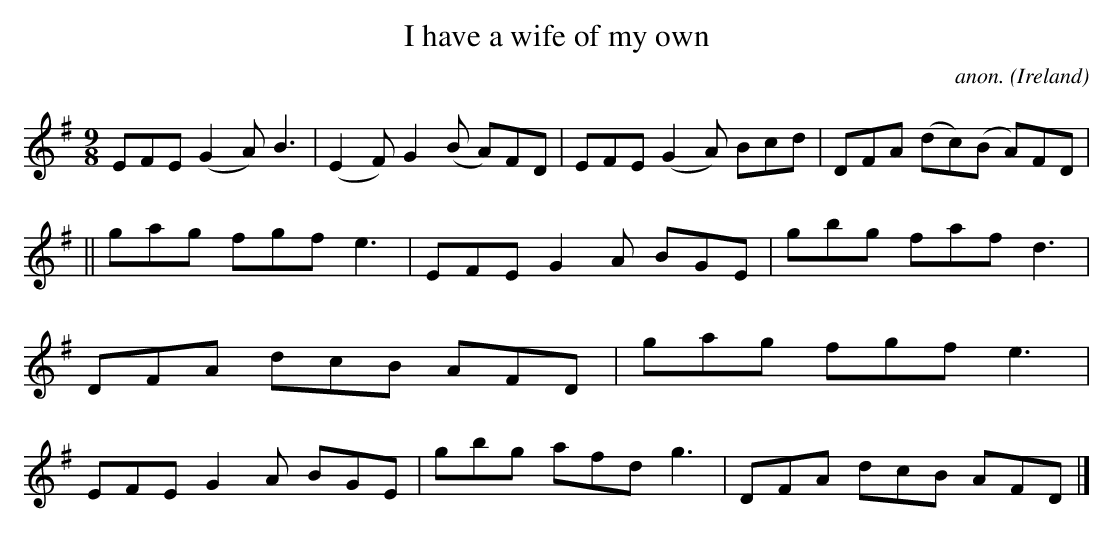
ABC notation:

X:1
T:I have a wife of my own
C:anon.
O:Ireland
M:9/8
L:1/8
K:Dmix
EFE (G2A) B3|(E2F) G2(B A)FD|EFE (G2A) Bcd|DFA (dc)(B A)FD|
||gag fgf e3|EFE G2A BGE|gbg faf d3|DFA dcB AFD|gag fgf e3|EFE G2A BGE|gbg afd g3|DFA dcB AFD|]
